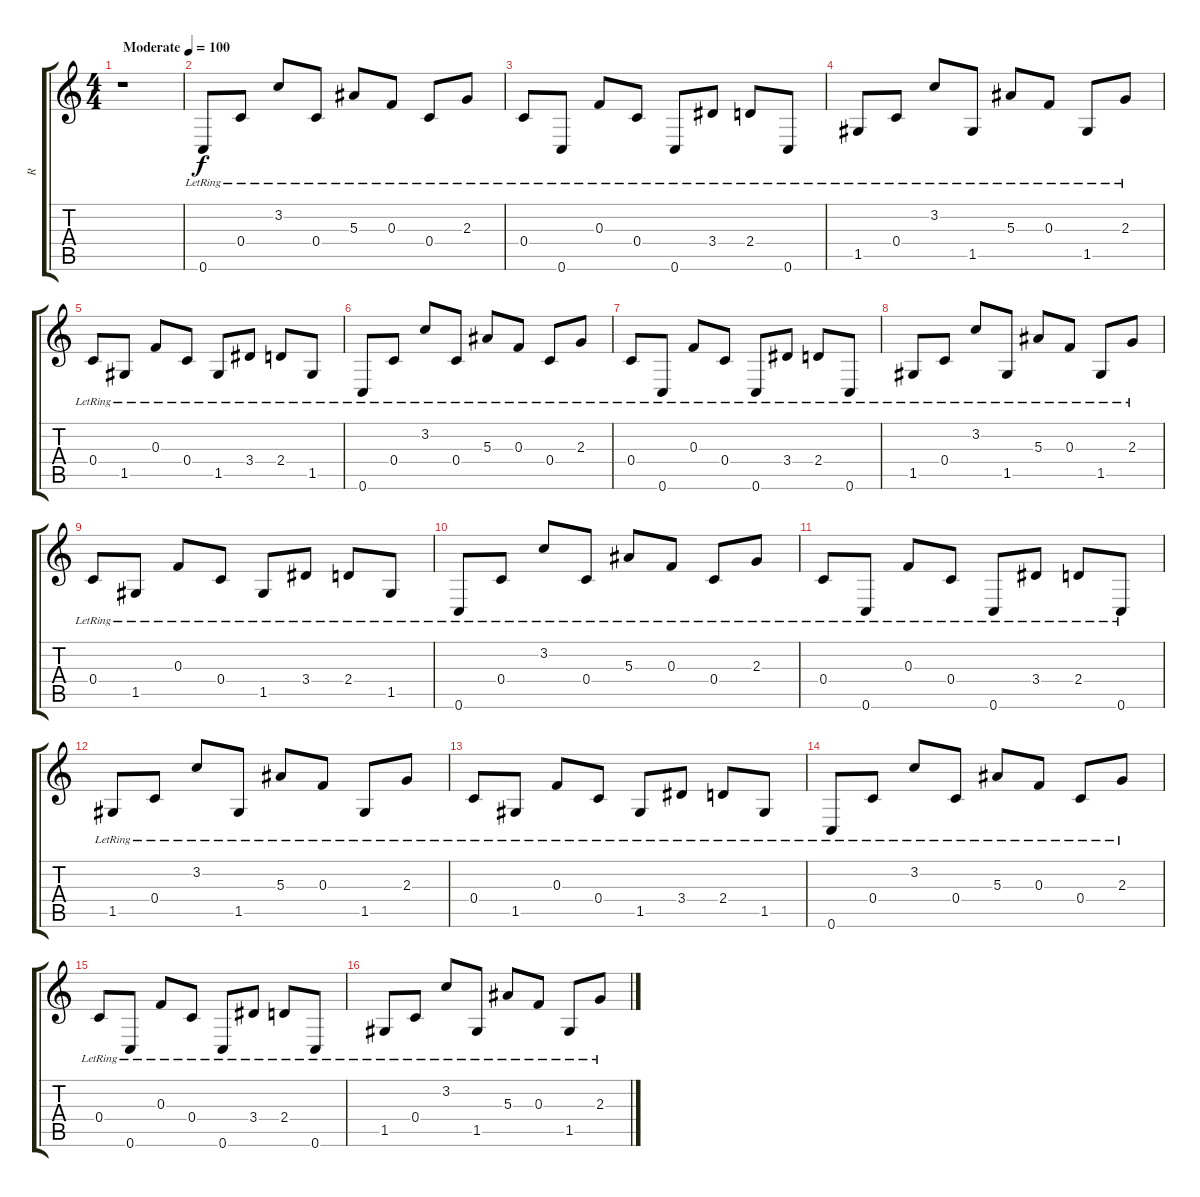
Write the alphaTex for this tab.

\track ("R" "R") {instrument electricguitarclean}
\staff {score tabs}
\tuning (D4 A3 F3 C3 G2 C2) {hide}
\ts (4 4)
\tempo (100 "Moderate")
\clef g2
\ks c
r.1{txt "" dy f instrument electricguitarclean} |
0.6{lr}.8 0.4{lr}.8 3.2{lr}.8 0.4{lr}.8 5.3{lr}.8 0.3{lr}.8 0.4{lr}.8 2.3{lr}.8 |
0.4{lr}.8 0.6{lr}.8 0.3{lr}.8 0.4{lr}.8 0.6{lr}.8 3.4{lr}.8 2.4{lr}.8 0.6{lr}.8 |
1.5{lr}.8 0.4{lr}.8 3.2{lr}.8 1.5{lr}.8 5.3{lr}.8 0.3{lr}.8 1.5{lr}.8 2.3{lr}.8 |
0.4{lr}.8 1.5{lr}.8 0.3{lr}.8 0.4{lr}.8 1.5{lr}.8 3.4{lr}.8 2.4{lr}.8 1.5{lr}.8 |
0.6{lr}.8 0.4{lr}.8 3.2{lr}.8 0.4{lr}.8 5.3{lr}.8 0.3{lr}.8 0.4{lr}.8 2.3{lr}.8 |
0.4{lr}.8 0.6{lr}.8 0.3{lr}.8 0.4{lr}.8 0.6{lr}.8 3.4{lr}.8 2.4{lr}.8 0.6{lr}.8 |
1.5{lr}.8 0.4{lr}.8 3.2{lr}.8 1.5{lr}.8 5.3{lr}.8 0.3{lr}.8 1.5{lr}.8 2.3{lr}.8 |
0.4{lr}.8 1.5{lr}.8 0.3{lr}.8 0.4{lr}.8 1.5{lr}.8 3.4{lr}.8 2.4{lr}.8 1.5{lr}.8 |
0.6{lr}.8 0.4{lr}.8 3.2{lr}.8 0.4{lr}.8 5.3{lr}.8 0.3{lr}.8 0.4{lr}.8 2.3{lr}.8 |
0.4{lr}.8 0.6{lr}.8 0.3{lr}.8 0.4{lr}.8 0.6{lr}.8 3.4{lr}.8 2.4{lr}.8 0.6{lr}.8 |
1.5{lr}.8 0.4{lr}.8 3.2{lr}.8 1.5{lr}.8 5.3{lr}.8 0.3{lr}.8 1.5{lr}.8 2.3{lr}.8 |
0.4{lr}.8 1.5{lr}.8 0.3{lr}.8 0.4{lr}.8 1.5{lr}.8 3.4{lr}.8 2.4{lr}.8 1.5{lr}.8 |
0.6{lr}.8 0.4{lr}.8 3.2{lr}.8 0.4{lr}.8 5.3{lr}.8 0.3{lr}.8 0.4{lr}.8 2.3{lr}.8 |
0.4{lr}.8 0.6{lr}.8 0.3{lr}.8 0.4{lr}.8 0.6{lr}.8 3.4{lr}.8 2.4{lr}.8 0.6{lr}.8 |
1.5{lr}.8 0.4{lr}.8 3.2{lr}.8 1.5{lr}.8 5.3{lr}.8 0.3{lr}.8 1.5{lr}.8 2.3{lr}.8
